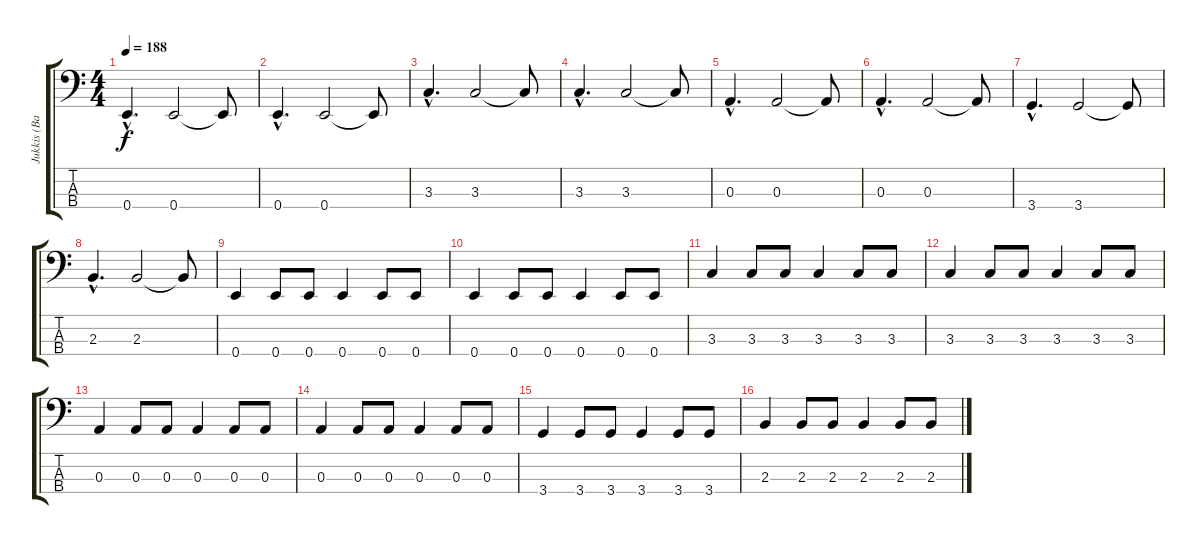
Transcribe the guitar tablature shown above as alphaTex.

\track ("Jukkis (Bass)" "Jukkis (Ba") {instrument electricbassfinger}
\staff {score tabs}
\tuning (G2 D2 A1 E1) {hide}
\ts (4 4)
\tempo 188
\clef f4
\ks c
0.4{hac}.4{d dy f} 0.4.2 0.4{t}.8 |
0.4{hac}.4{d} 0.4.2 0.4{t}.8 |
3.3{hac}.4{d} 3.3.2 3.3{t}.8 |
3.3{hac}.4{d} 3.3.2 3.3{t}.8 |
0.3{hac}.4{d} 0.3.2 0.3{t}.8 |
0.3{hac}.4{d} 0.3.2 0.3{t}.8 |
3.4{hac}.4{d} 3.4.2 3.4{t}.8 |
2.3{hac}.4{d} 2.3.2 2.3{t}.8 |
0.4.4 0.4.8 0.4.8 0.4.4 0.4.8 0.4.8 |
0.4.4 0.4.8 0.4.8 0.4.4 0.4.8 0.4.8 |
3.3.4 3.3.8 3.3.8 3.3.4 3.3.8 3.3.8 |
3.3.4 3.3.8 3.3.8 3.3.4 3.3.8 3.3.8 |
0.3.4 0.3.8 0.3.8 0.3.4 0.3.8 0.3.8 |
0.3.4 0.3.8 0.3.8 0.3.4 0.3.8 0.3.8 |
3.4.4 3.4.8 3.4.8 3.4.4 3.4.8 3.4.8 |
2.3.4 2.3.8 2.3.8 2.3.4 2.3.8 2.3.8
